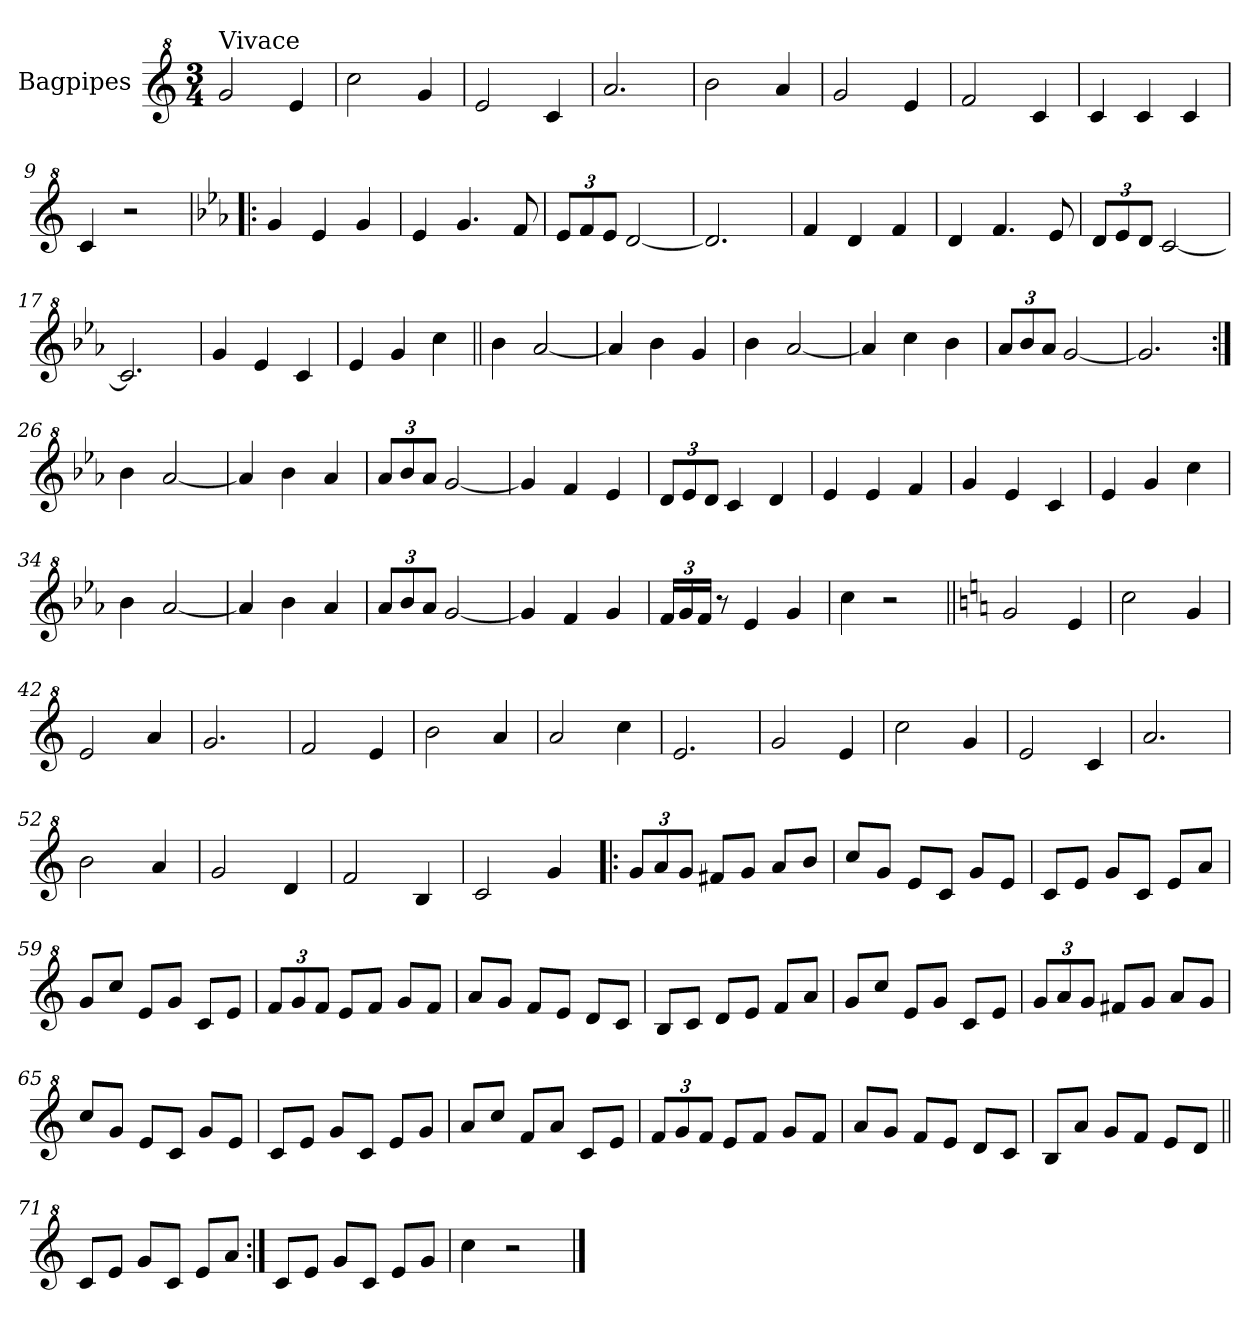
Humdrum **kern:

**kern
*part1
*staff1
*I"Bagpipes
*I'Bag
*clefG^2
*k[]
*C:
*M3/4
=1
!LO:TX:a:t=Vivace
2gg/
4ee/
=2
2ccc\
4gg/
=3
2ee/
4cc/
=4
2.aa/
=5
2bb\
4aa/
=6
2gg/
4ee/
=7
2ff/
4cc/
=8
4cc/
4cc/
4cc/
=9
4cc/
2r
=10!|:
*k[b-e-a-]
*E-:
4gg/
4ee-/
4gg/
=11
4ee-/
4.gg/
8ff/
=12
*Xbrackettup
12ee-/L
12ff/
12ee-/J
[2dd/
=13
2.dd/]
=14
4ff/
4dd/
4ff/
!!LO:LB:g=z
=15
4dd/
4.ff/
8ee-/
=16
12dd/L
12ee-/
12dd/J
[2cc/
=17
2.cc/]
=18
4gg/
4ee-/
4cc/
=19
4ee-/
4gg/
4ccc\
=20||
4bb-\
[2aa-/
=21
4aa-/]
4bb-\
4gg/
=22
4bb-\
[2aa-/
=23
4aa-/]
4ccc\
4bb-\
=24
12aa-/L
12bb-/
12aa-/J
[2gg/
=25
2.gg/]
=26:|!
4bb-\
[2aa-/
=27
4aa-/]
4bb-\
4aa-/
!!LO:LB:g=z
=28
12aa-/L
12bb-/
12aa-/J
[2gg/
=29
4gg/]
4ff/
4ee-/
=30
12dd/L
12ee-/
12dd/J
4cc/
4dd/
=31
4ee-/
4ee-/
4ff/
=32
4gg/
4ee-/
4cc/
=33
4ee-/
4gg/
4ccc\
=34
4bb-\
[2aa-/
=35
4aa-/]
4bb-\
4aa-/
=36
12aa-/L
12bb-/
12aa-/J
[2gg/
=37
4gg/]
4ff/
4gg/
=38
24ff/LL
24gg/
24ff/JJ
8r
4ee-/
4gg/
!!LO:LB:g=z
=39
4ccc\
2r
=40||
*k[]
*C:
2gg/
4ee/
=41
2ccc\
4gg/
=42
2ee/
4aa/
=43
2.gg/
=44
2ff/
4ee/
=45
2bb\
4aa/
=46
2aa/
4ccc\
=47
2.ee/
=48
2gg/
4ee/
=49
2ccc\
4gg/
=50
2ee/
4cc/
=51
2.aa/
=52
2bb\
4aa/
=53
2gg/
4dd/
=54
2ff/
4b/
!!LO:LB:g=z
=55
2cc/
4gg/
=56!|:
12gg/L
12aa/
12gg/J
8ff#X/L
8gg/J
8aa/L
8bb/J
=57
8ccc/L
8gg/J
8ee/L
8cc/J
8gg/L
8ee/J
=58
8cc/L
8ee/J
8gg/L
8cc/J
8ee/L
8aa/J
=59
8gg/L
8ccc/J
8ee/L
8gg/J
8cc/L
8ee/J
=60
12ff/L
12gg/
12ff/J
8ee/L
8ff/J
8gg/L
8ff/J
=61
8aa/L
8gg/J
8ff/L
8ee/J
8dd/L
8cc/J
!!LO:LB:g=z
=62
8b/L
8cc/J
8dd/L
8ee/J
8ff/L
8aa/J
=63
8gg/L
8ccc/J
8ee/L
8gg/J
8cc/L
8ee/J
=64
12gg/L
12aa/
12gg/J
8ff#X/L
8gg/J
8aa/L
8gg/J
=65
8ccc/L
8gg/J
8ee/L
8cc/J
8gg/L
8ee/J
=66
8cc/L
8ee/J
8gg/L
8cc/J
8ee/L
8gg/J
=67
8aa/L
8ccc/J
8ff/L
8aa/J
8cc/L
8ee/J
=68
12ff/L
12gg/
12ff/J
8ee/L
8ff/J
8gg/L
8ff/J
!!LO:LB:g=z
=69
8aa/L
8gg/J
8ff/L
8ee/J
8dd/L
8cc/J
=70
8b/L
8aa/J
8gg/L
8ff/J
8ee/L
8dd/J
=71||
8cc/L
8ee/J
8gg/L
8cc/J
8ee/L
8aa/J
=72:|!
8cc/L
8ee/J
8gg/L
8cc/J
8ee/L
8gg/J
=73
4ccc\
2r
==
*-
